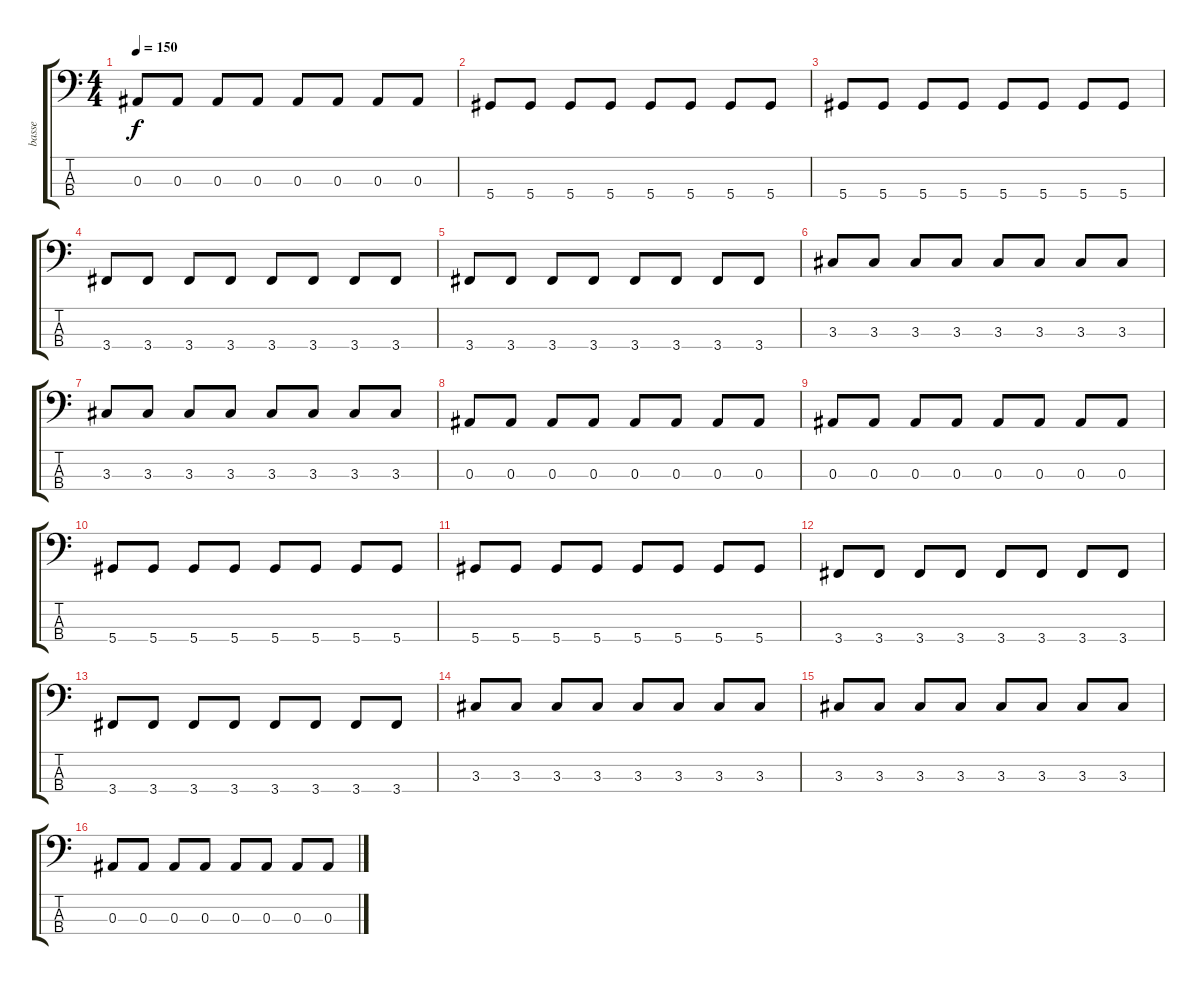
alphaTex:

\track ("basse" "basse") {instrument electricbasspick}
\staff {score tabs}
\tuning (Ab2 Eb2 Bb1 Eb1) {hide}
\ts (4 4)
\tempo 150
\clef f4
\ks c
0.3.8{dy f} 0.3.8 0.3.8 0.3.8 0.3.8 0.3.8 0.3.8 0.3.8 |
5.4.8 5.4.8 5.4.8 5.4.8 5.4.8 5.4.8 5.4.8 5.4.8 |
5.4.8 5.4.8 5.4.8 5.4.8 5.4.8 5.4.8 5.4.8 5.4.8 |
3.4.8 3.4.8 3.4.8 3.4.8 3.4.8 3.4.8 3.4.8 3.4.8 |
3.4.8 3.4.8 3.4.8 3.4.8 3.4.8 3.4.8 3.4.8 3.4.8 |
3.3.8 3.3.8 3.3.8 3.3.8 3.3.8 3.3.8 3.3.8 3.3.8 |
3.3.8 3.3.8 3.3.8 3.3.8 3.3.8 3.3.8 3.3.8 3.3.8 |
0.3.8 0.3.8 0.3.8 0.3.8 0.3.8 0.3.8 0.3.8 0.3.8 |
0.3.8 0.3.8 0.3.8 0.3.8 0.3.8 0.3.8 0.3.8 0.3.8 |
5.4.8 5.4.8 5.4.8 5.4.8 5.4.8 5.4.8 5.4.8 5.4.8 |
5.4.8 5.4.8 5.4.8 5.4.8 5.4.8 5.4.8 5.4.8 5.4.8 |
3.4.8 3.4.8 3.4.8 3.4.8 3.4.8 3.4.8 3.4.8 3.4.8 |
3.4.8 3.4.8 3.4.8 3.4.8 3.4.8 3.4.8 3.4.8 3.4.8 |
3.3.8 3.3.8 3.3.8 3.3.8 3.3.8 3.3.8 3.3.8 3.3.8 |
3.3.8 3.3.8 3.3.8 3.3.8 3.3.8 3.3.8 3.3.8 3.3.8 |
0.3.8 0.3.8 0.3.8 0.3.8 0.3.8 0.3.8 0.3.8 0.3.8
